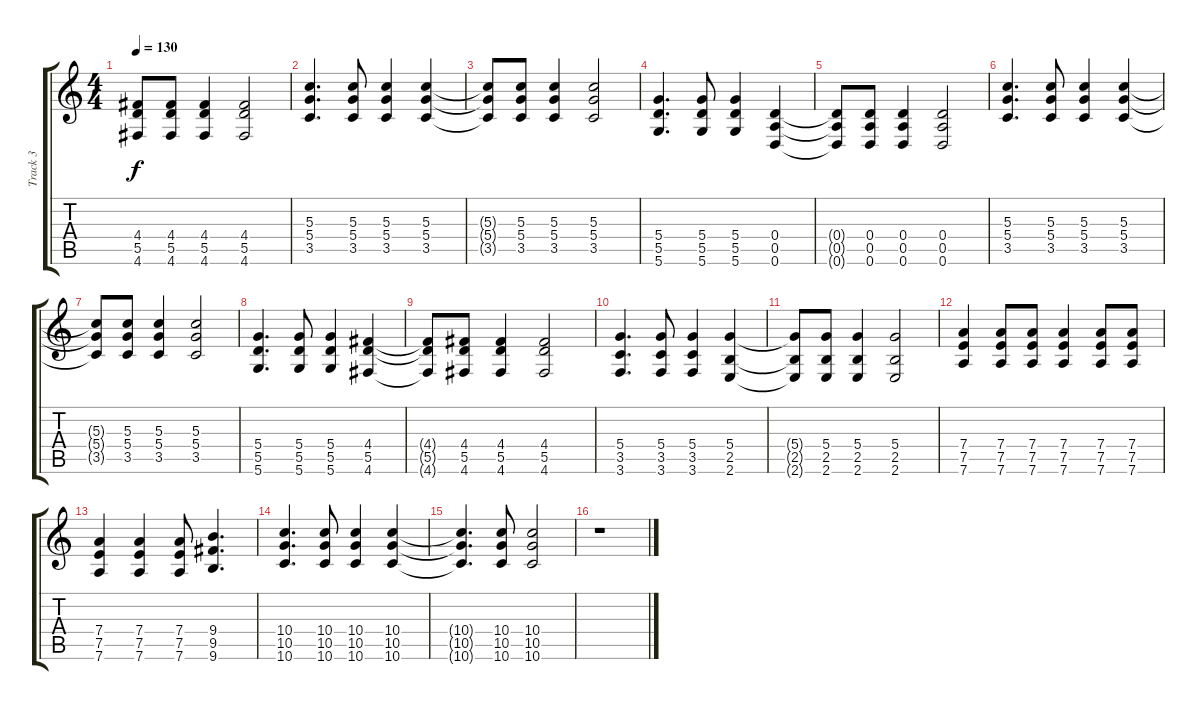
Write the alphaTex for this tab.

\track ("Track 3" "Track 3") {instrument distortionguitar}
\staff {score tabs}
\tuning (E4 B3 G3 D3 A2 D2) {hide}
\ts (4 4)
\tempo 130
\clef g2
\ks c
(4.4{t} 5.5{t} 4.6{t}).8{dy f} (4.4 5.5 4.6).8 (4.4 5.5 4.6).4 (4.4 5.5 4.6).2 |
(5.3 5.4 3.5).4{d} (5.3 5.4 3.5).8 (5.3 5.4 3.5).4 (5.3 5.4 3.5).4 |
(5.3{t} 5.4{t} 3.5{t}).8 (5.3 5.4 3.5).8 (5.3 5.4 3.5).4 (5.3 5.4 3.5).2 |
(5.4 5.5 5.6).4{d} (5.4 5.5 5.6).8 (5.4 5.5 5.6).4 (0.4 0.5 0.6).4 |
(0.4{t} 0.5{t} 0.6{t}).8 (0.4 0.5 0.6).8 (0.4 0.5 0.6).4 (0.4 0.5 0.6).2 |
(5.3 5.4 3.5).4{d} (5.3 5.4 3.5).8 (5.3 5.4 3.5).4 (5.3 5.4 3.5).4 |
(5.3{t} 5.4{t} 3.5{t}).8 (5.3 5.4 3.5).8 (5.3 5.4 3.5).4 (5.3 5.4 3.5).2 |
(5.4 5.5 5.6).4{d} (5.4 5.5 5.6).8 (5.4 5.5 5.6).4 (4.4 5.5 4.6).4 |
(4.4{t} 5.5{t} 4.6{t}).8 (4.4 5.5 4.6).8 (4.4 5.5 4.6).4 (4.4 5.5 4.6).2 |
(5.4 3.5 3.6).4{d} (5.4 3.5 3.6).8 (5.4 3.5 3.6).4 (5.4 2.5 2.6).4 |
(5.4{t} 2.5{t} 2.6{t}).8 (5.4 2.5 2.6).8 (5.4 2.5 2.6).4 (5.4 2.5 2.6).2 |
(7.4 7.5 7.6).4 (7.4 7.5 7.6).8 (7.4 7.5 7.6).8 (7.4 7.5 7.6).4 (7.4 7.5 7.6).8 (7.4 7.5 7.6).8 |
(7.4 7.5 7.6).4 (7.4 7.5 7.6).4 (7.4 7.5 7.6).8 (9.4 9.5 9.6).4{d} |
(10.4 10.5 10.6).4{d} (10.4 10.5 10.6).8 (10.4 10.5 10.6).4 (10.4 10.5 10.6).4 |
(10.4{t} 10.5{t} 10.6{t}).4{d} (10.4 10.5 10.6).8 (10.4 10.5 10.6).2 |
r.1
